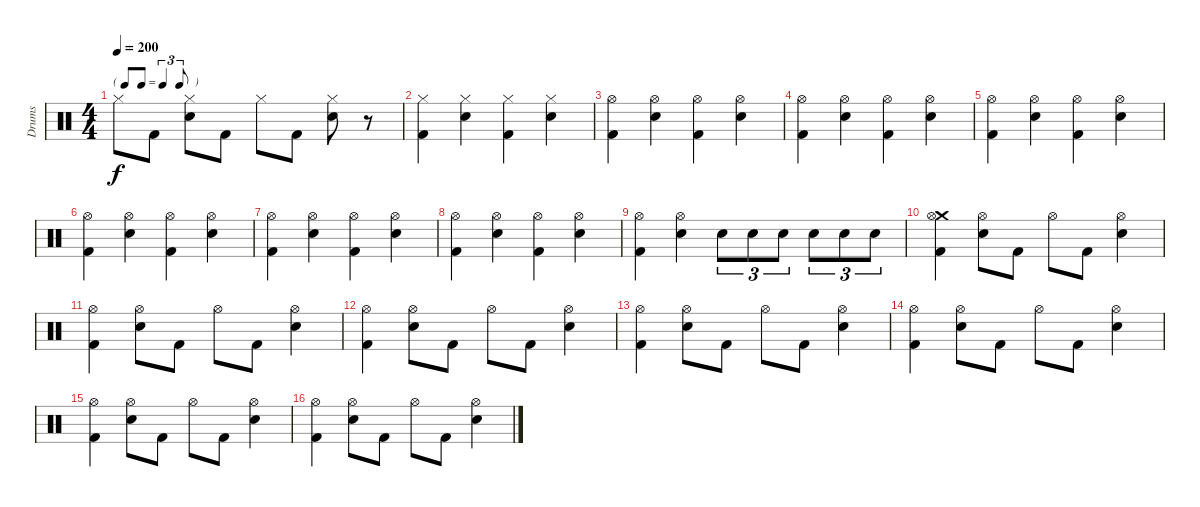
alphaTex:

\track ("Drums" "Drums") {instrument percussion}
\staff {score}
\articulation defaults
\ts (4 4)
\tf triplet8th
\tempo 200
\clef neutral
\ks c "Hi-Hat (closed)".8{dy f} "Kick (hit) 2".8
("Hi-Hat (closed)" "Electric Snare (hit)").8 "Kick (hit) 2".8 "Hi-Hat (closed)".8 "Kick (hit) 2".8 ("Hi-Hat (closed)" "Electric Snare (hit)").8 r.8 |
("Hi-Hat (closed)" "Kick (hit) 2").4 ("Hi-Hat (closed)" "Electric Snare (hit)").4 ("Hi-Hat (closed)" "Kick (hit) 2").4 ("Hi-Hat (closed)" "Electric Snare (hit)").4 |
("Hi-Hat (open)" "Kick (hit) 2").4 ("Hi-Hat (open)" "Electric Snare (hit)").4 ("Hi-Hat (open)" "Kick (hit) 2").4 ("Hi-Hat (open)" "Electric Snare (hit)").4 |
("Hi-Hat (open)" "Kick (hit) 2").4 ("Hi-Hat (open)" "Electric Snare (hit)").4 ("Hi-Hat (open)" "Kick (hit) 2").4 ("Hi-Hat (open)" "Electric Snare (hit)").4 |
("Hi-Hat (open)" "Kick (hit) 2").4 ("Hi-Hat (open)" "Electric Snare (hit)").4 ("Hi-Hat (open)" "Kick (hit) 2").4 ("Hi-Hat (open)" "Electric Snare (hit)").4 |
("Hi-Hat (open)" "Kick (hit) 2").4 ("Hi-Hat (open)" "Electric Snare (hit)").4 ("Hi-Hat (open)" "Kick (hit) 2").4 ("Hi-Hat (open)" "Electric Snare (hit)").4 |
("Hi-Hat (open)" "Kick (hit) 2").4 ("Hi-Hat (open)" "Electric Snare (hit)").4 ("Hi-Hat (open)" "Kick (hit) 2").4 ("Hi-Hat (open)" "Electric Snare (hit)").4 |
("Hi-Hat (open)" "Kick (hit) 2").4 ("Hi-Hat (open)" "Electric Snare (hit)").4 ("Hi-Hat (open)" "Kick (hit) 2").4 ("Hi-Hat (open)" "Electric Snare (hit)").4 |
("Hi-Hat (open)" "Kick (hit) 2").4 ("Hi-Hat (open)" "Electric Snare (hit)").4 "Electric Snare (hit)".8{tu (3 2)} "Electric Snare (hit)".8{tu (3 2)} "Electric Snare (hit)".8{tu (3 2)} "Electric Snare (hit)".8{tu (3 2)} "Electric Snare (hit)".8{tu (3 2)} "Electric Snare (hit)".8{tu (3 2)} |
("Crash medium (hit)" "Hi-Hat (open)" "Kick (hit) 2").4 ("Hi-Hat (open)" "Electric Snare (hit)").8 "Kick (hit) 2".8 "Hi-Hat (open)".8 "Kick (hit) 2".8 ("Hi-Hat (open)" "Electric Snare (hit)").4 |
("Hi-Hat (open)" "Kick (hit) 2").4 ("Hi-Hat (open)" "Electric Snare (hit)").8 "Kick (hit) 2".8 "Hi-Hat (open)".8 "Kick (hit) 2".8 ("Hi-Hat (open)" "Electric Snare (hit)").4 |
("Hi-Hat (open)" "Kick (hit) 2").4 ("Hi-Hat (open)" "Electric Snare (hit)").8 "Kick (hit) 2".8 "Hi-Hat (open)".8 "Kick (hit) 2".8 ("Hi-Hat (open)" "Electric Snare (hit)").4 |
("Hi-Hat (open)" "Kick (hit) 2").4 ("Hi-Hat (open)" "Electric Snare (hit)").8 "Kick (hit) 2".8 "Hi-Hat (open)".8 "Kick (hit) 2".8 ("Hi-Hat (open)" "Electric Snare (hit)").4 |
("Hi-Hat (open)" "Kick (hit) 2").4 ("Hi-Hat (open)" "Electric Snare (hit)").8 "Kick (hit) 2".8 "Hi-Hat (open)".8 "Kick (hit) 2".8 ("Hi-Hat (open)" "Electric Snare (hit)").4 |
("Hi-Hat (open)" "Kick (hit) 2").4 ("Hi-Hat (open)" "Electric Snare (hit)").8 "Kick (hit) 2".8 "Hi-Hat (open)".8 "Kick (hit) 2".8 ("Hi-Hat (open)" "Electric Snare (hit)").4 |
("Hi-Hat (open)" "Kick (hit) 2").4 ("Hi-Hat (open)" "Electric Snare (hit)").8 "Kick (hit) 2".8 "Hi-Hat (open)".8 "Kick (hit) 2".8 ("Hi-Hat (open)" "Electric Snare (hit)").4
